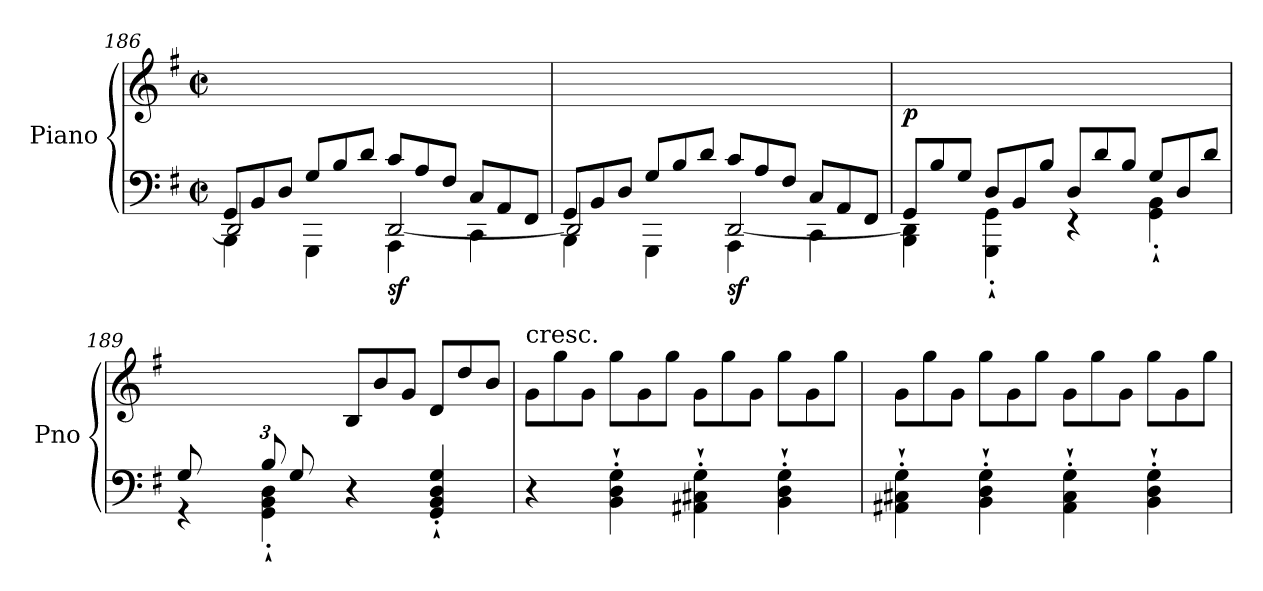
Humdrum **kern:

**kern	**kern	**dynam
*part1	*part1	*part1
*staff2	*staff1	*staff1/2
*I"Piano	*	*
*I'Pno	*	*
*clefF4	*clefG2	*
*k[f#]	*k[f#]	*
*G:	*G:	*
*M2/2	*M2/2	*
*met(c|)	*met(c|)	*
*Xtuplet	*	*
=186	=186	=186
*^	*	*
*	*^	*	*
12GG/L	2DD/]	4BBB\	1ryy	.
12BB/	.	.	.	.
12D/J	.	.	.	.
12G/L	.	4GGG\	.	.
12B/	.	.	.	.
12d/J	.	.	.	.
!	!	!	!	!LO:DY:b=2
12c/L	[2DD/	4AAA\	.	sf
12A/	.	.	.	.
12F#/J	.	.	.	.
12C/L	.	4CC\	.	.
12AA/	.	.	.	.
12FF#/J	.	.	.	.
!!LO:PB:g=z
=187	=187	=187	=187	=187
12GG/L	2DD/]	4BBB\	1ryy	.
12BB/	.	.	.	.
12D/J	.	.	.	.
12G/L	.	4GGG\	.	.
12B/	.	.	.	.
12d/J	.	.	.	.
!	!	!	!	!LO:DY:b=2
12c/L	[2DD/	4AAA\	.	sf
12A/	.	.	.	.
12F#/J	.	.	.	.
12C/L	.	4CC\	.	.
12AA/	.	.	.	.
12FF#/J	.	.	.	.
*	*v	*v	*	*
!!LO:LB:g=z
=188	=188	=188	=188
!	!	!	!LO:DY:b
12GG/L	4BBB\ 4DD\]	1ryy	p
12B/	.	.	.
12G/J	.	.	.
12D/L	4GGG\`' 4GG\`'	.	.
12BB/	.	.	.
12B/J	.	.	.
12D/L	4rEE	.	.
12d/	.	.	.
12B/J	.	.	.
12G/L	4GG\`' 4BB\`'	.	.
12D/	.	.	.
12d/J	.	.	.
=189	=189	=189	=189
12G/L	4rGG	12ryy	.
6ryy	.	12g\	.
.	.	12d\J	.
12B/L	4GG\`' 4BB\`' 4D\`'	6ryy	.
12G/	.	.	.
12%7ryy	.	12g\J	.
*	*	*Xtuplet	*
.	4r	12B/L	.
.	.	12b/	.
.	.	12g/J	.
.	4GG/`' 4BB/`' 4D/`' 4G/`'	12d/L	.
.	.	12dd/	.
.	.	12b/J	.
*v	*v	*	*
=190	=190	=190
!	!LO:TX:a:t=cresc.	!
4r	12g\L	.
.	12gg\	.
.	12g\J	.
4BB\`' 4D\`' 4G\`'	12gg\L	.
.	12g\	.
.	12gg\J	.
4AA#X\`' 4C#X\`' 4G\`'	12g\L	.
.	12gg\	.
.	12g\J	.
4BB\`' 4D\`' 4G\`'	12gg\L	.
.	12g\	.
.	12gg\J	.
!!LO:LB:g=z
=191	=191	=191
4AA#X\`' 4C#X\`' 4G\`'	12g\L	.
.	12gg\	.
.	12g\J	.
4BB\`' 4D\`' 4G\`'	12gg\L	.
.	12g\	.
.	12gg\J	.
4AA#\`' 4C#\`' 4G\`'	12g\L	.
.	12gg\	.
.	12g\J	.
4BB\`' 4D\`' 4G\`'	12gg\L	.
.	12g\	.
.	12gg\J	.
=	=	=
*-	*-	*-
